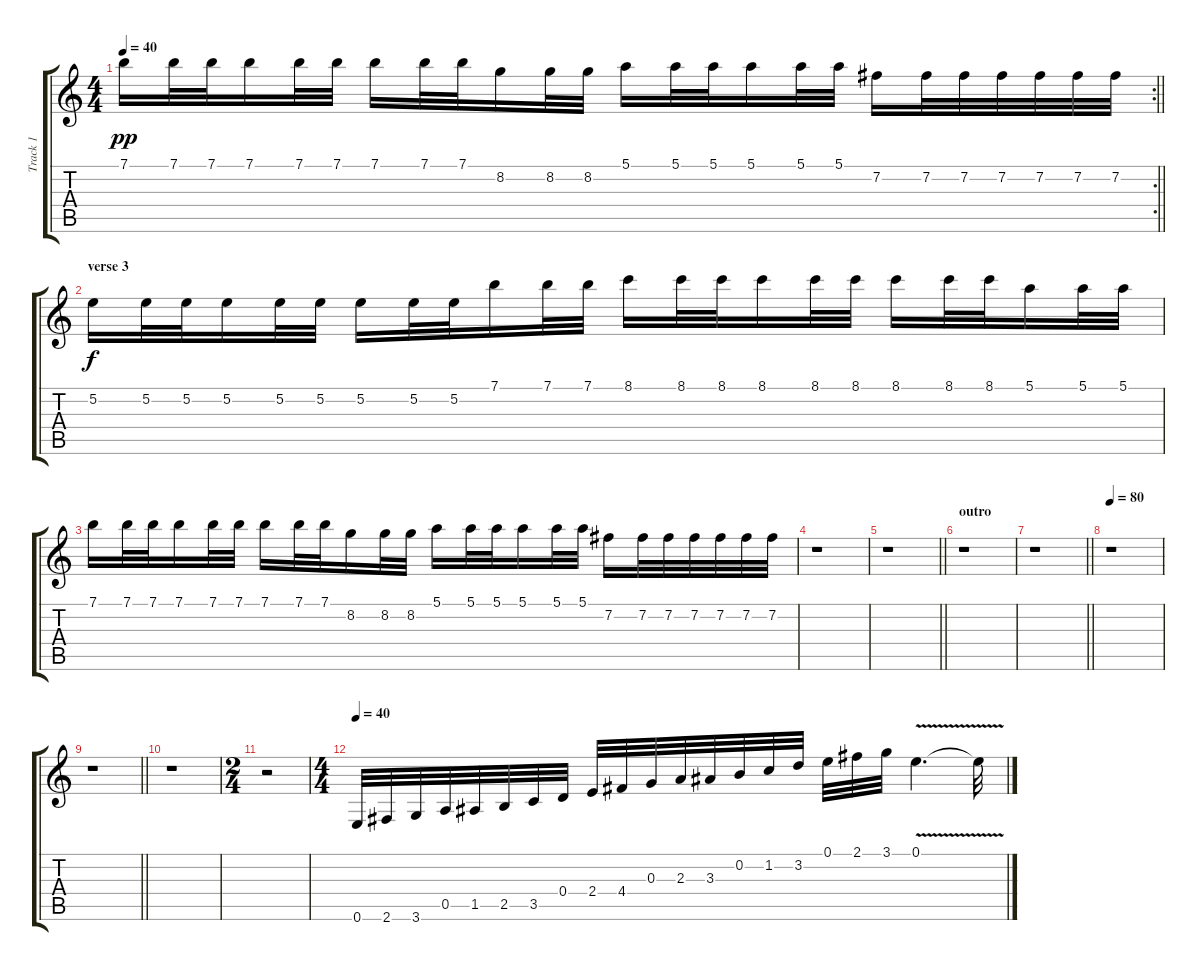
\track ("Track 1" "Track 1") {instrument overdrivenguitar}
\staff {score tabs}
\tuning (E4 B3 G3 D3 A2 E2) {hide}
\rc 2
\ts (4 4)
\tempo 40
\clef g2
\barLineRight lightlight
\ks c
7.1.16{dy pp} 7.1.32 7.1.32 7.1.16 7.1.32 7.1.32 7.1.16 7.1.32 7.1.32 8.2.16 8.2.32 8.2.32 5.1.16 5.1.32 5.1.32 5.1.16 5.1.32 5.1.32 7.2.16 7.2.32 7.2.32 7.2.32 7.2.32 7.2.32 7.2.32 |
\section ("" "verse 3")
5.2.16{dy f volume 12} 5.2.32 5.2.32 5.2.16 5.2.32 5.2.32 5.2.16 5.2.32 5.2.32 7.1.16 7.1.32 7.1.32 8.1.16 8.1.32 8.1.32 8.1.16 8.1.32 8.1.32 8.1.16 8.1.32 8.1.32 5.1.16 5.1.32 5.1.32 |
7.1.16 7.1.32 7.1.32 7.1.16 7.1.32 7.1.32 7.1.16 7.1.32 7.1.32 8.2.16 8.2.32 8.2.32 5.1.16 5.1.32 5.1.32 5.1.16 5.1.32 5.1.32 7.2.16 7.2.32 7.2.32 7.2.32 7.2.32 7.2.32 7.2.32 |
r.1 |
\barLineRight lightlight
r.1 |
\section ("" "outro")
r.1{volume 8} |
\barLineRight lightlight
r.1 |
\tempo 80
r.1{volume 0} |
\barLineRight lightlight
r.1 |
r.1 |
\ts (2 4)
r.2 |
\ts (4 4)
\tempo 40
0.6.32{volume 16} 2.6.32 3.6.32 0.5.32 1.5.32 2.5.32 3.5.32 0.4.32 2.4.32 4.4.32 0.3.32 2.3.32 3.3.32 0.2.32 1.2.32 3.2.32 0.1.32 2.1.32 3.1.32 0.1{v}.4{d} 0.1{t}.32
